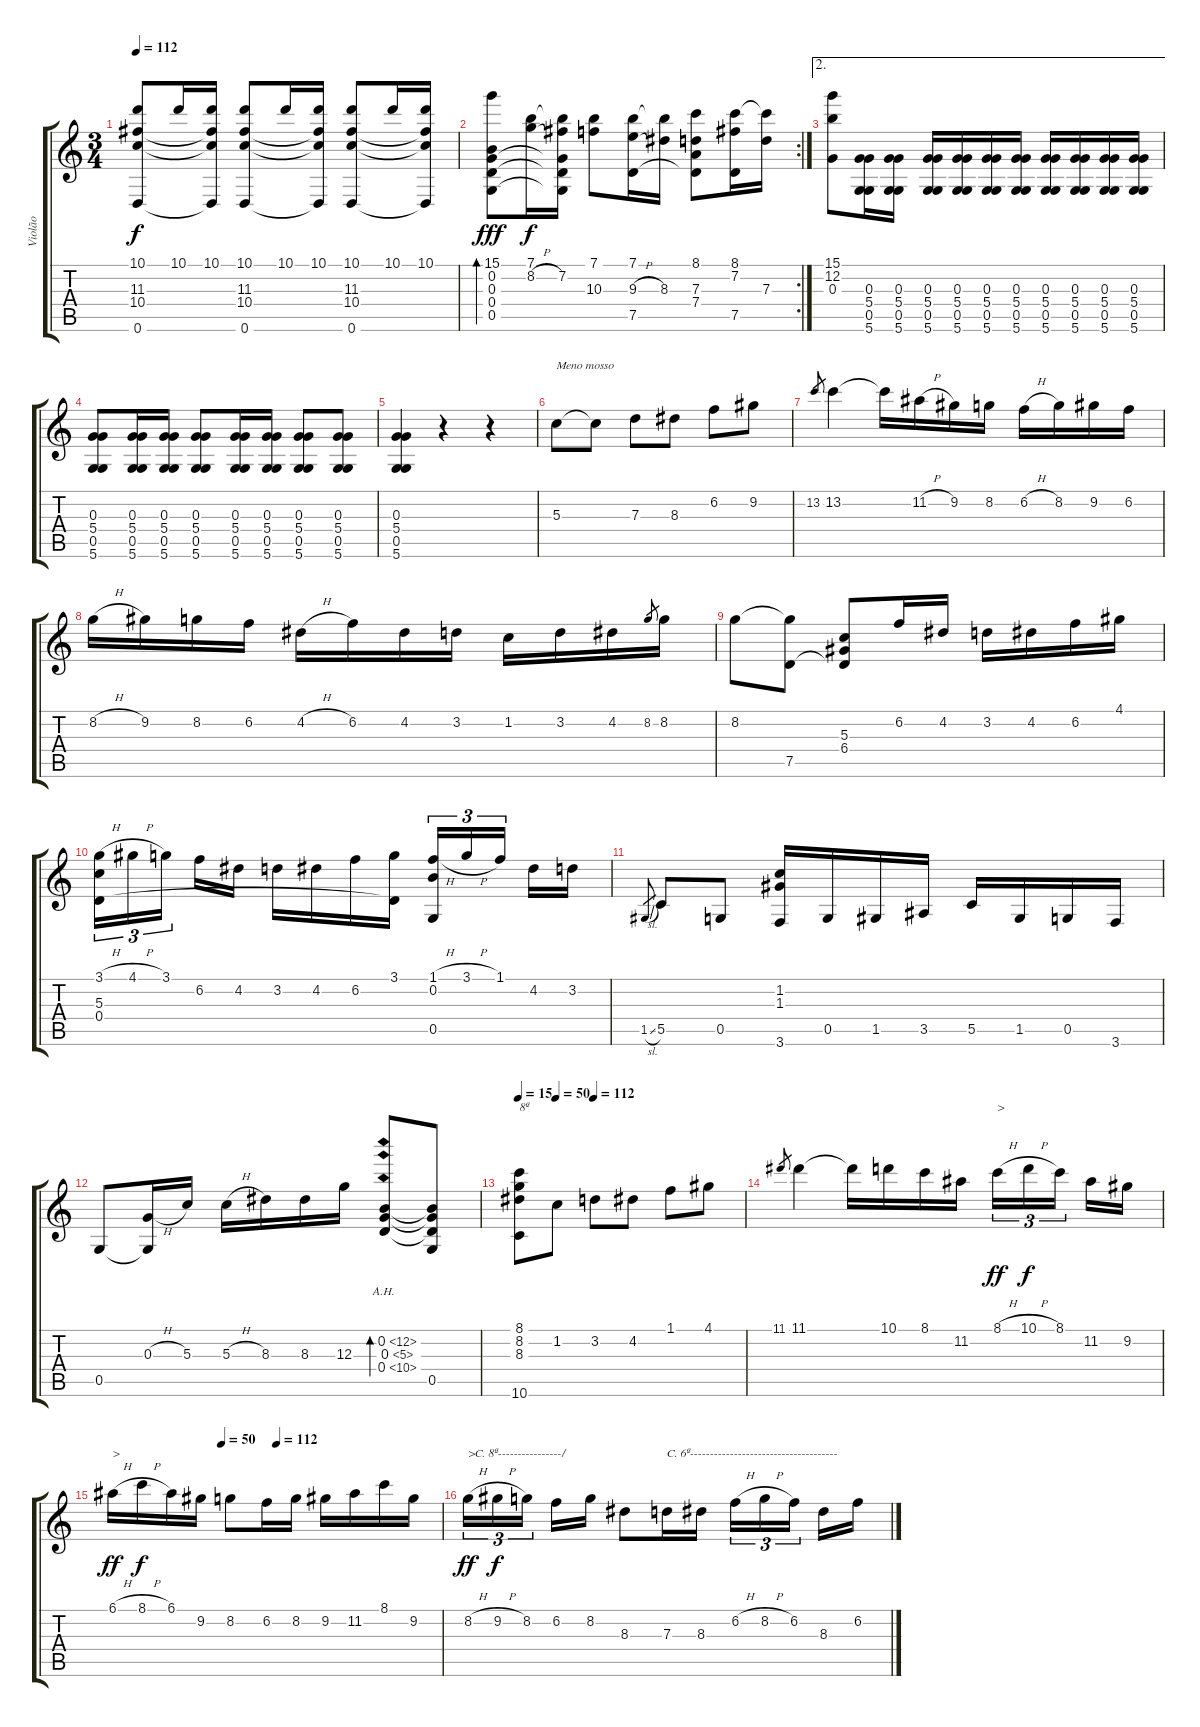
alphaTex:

\track ("Violão" "Violão") {instrument acousticguitarnylon}
\staff {score tabs}
\tuning (E4 B3 G3 D3 G2 D2) {hide}
\ts (3 4)
\tempo 112
\clef g2
\ks c
(10.1 11.3 10.4 0.6).8{dy f volume 13} 10.1.16 (10.1 11.3{t} 10.4{t} 0.6{t}).16 (10.1 11.3 10.4 0.6).8 10.1.16 (10.1 11.3{t} 10.4{t} 0.6{t}).16 (10.1 11.3 10.4 0.6).8 10.1.16 (10.1 11.3{t} 10.4{t} 0.6{t}).16 |
\rc 2
(15.1 0.2 0.3 0.4 0.5).8{bd 120 dy fff} (7.1 8.2{h}).16{dy f} (7.1{t} 7.2 0.3{t} 0.4{t} 0.5{t}).16 (7.1 10.3).8 (7.1 9.3{h} 7.5).16 (7.1{t} 8.3).16 (8.1 7.3 7.4 7.5{t}).8 (8.1 7.2 7.5).16 (8.1{t} 7.3).16 |
\ae 2
(15.1 12.2 0.3).8 (0.3 5.4 0.5 5.6).16 (0.3 5.4 0.5 5.6).16 (0.3 5.4 0.5 5.6).16 (0.3 5.4 0.5 5.6).16 (0.3 5.4 0.5 5.6).16 (0.3 5.4 0.5 5.6).16 (0.3 5.4 0.5 5.6).16 (0.3 5.4 0.5 5.6).16 (0.3 5.4 0.5 5.6).16 (0.3 5.4 0.5 5.6).16 |
(0.3 5.4 0.5 5.6).8 (0.3 5.4 0.5 5.6).16 (0.3 5.4 0.5 5.6).16 (0.3 5.4 0.5 5.6).8 (0.3 5.4 0.5 5.6).16 (0.3 5.4 0.5 5.6).16 (0.3 5.4 0.5 5.6).8 (0.3 5.4 0.5 5.6).8 |
(0.3 5.4 0.5 5.6).4 r.4 r.4 |
5.3.8{txt "Meno mosso"} 5.3{t}.8 7.3.8 8.3.8 6.2.8 9.2.8 |
13.2.8{gr} 13.2.4 13.2{t}.16 11.2{h}.16 9.2.16 8.2.16 6.2{h}.16 8.2.16 9.2.16 6.2.16 |
8.2{h}.16 9.2.16 8.2.16 6.2.16 4.2{h}.16 6.2.16 4.2.16 3.2.16 1.2.16 3.2.16 4.2.16 8.2.8{gr} 8.2.16 |
8.2.8 (8.2{t} 7.5).8 (5.3 6.4 7.5{t}).8 6.2.16 4.2.16 3.2.16 4.2.16 6.2.16 4.1.16 |
(3.1{h} 5.3 0.4).16{tu (3 2)} 4.1{h}.16{tu (3 2)} 3.1.16{tu (3 2) beam splitsecondary} 6.2.16 4.2.16 3.2.16 4.2.16 6.2.16 (3.1 0.4{t}).16 (1.1{h} 0.2 0.5).16{tu (3 2)} 3.1{h}.16{tu (3 2)} 1.1.16{tu (3 2) beam splitsecondary} 4.2.16 3.2.16 |
1.5{sl}.8{gr} 5.5.8 0.5.8 (1.2 1.3 3.6).16 0.5.16 1.5.16 3.5.16 5.5.16 1.5.16 0.5.16 3.6.16 |
0.5.8 (0.3{h} 0.5{t}).16 5.3.16 5.3{h}.16 8.3.16 8.3.16 12.3.16 (0.2{ah 12} 0.3{ah 5} 0.4{ah 10}).8{bd 240} (0.2{t} 0.3{t} 0.4{t} 0.5).8 |
\tempo 15
\tempo (50 0.16666666666666666)
\tempo (112 0.3333333333333333)
(8.1 8.2 8.3 10.6).8{txt "8ª"} 1.2.8 3.2.8 4.2.8 1.1.8 4.1.8 |
11.1.8{gr} 11.1.4 11.1{t}.16 10.1.16 8.1.16 11.2.16 8.1{h}.16{tu (3 2) txt ">" dy ff} 10.1{h}.16{tu (3 2) dy f} 8.1.16{tu (3 2) beam splitsecondary} 11.2.16 9.2.16 |
\tempo (50 0.3333333333333333)
\tempo (112 0.5)
6.1{h}.16{txt ">" dy ff} 8.1{h}.16{dy f} 6.1.16 9.2.16 8.2.8 6.2.16 8.2.16 9.2.16 11.2.16 8.1.16 9.2.16 |
8.2{h}.16{tu (3 2) txt ">C. 8ª----------------/" dy ff} 9.2{h}.16{tu (3 2) dy f} 8.2.16{tu (3 2) beam splitsecondary} 6.2.16 8.2.16 8.3.8 7.3.16{txt "C. 6ª-------------------------------------"} 8.3.16 6.2{h}.16{tu (3 2)} 8.2{h}.16{tu (3 2)} 6.2.16{tu (3 2) beam splitsecondary} 8.3.16 6.2.16
